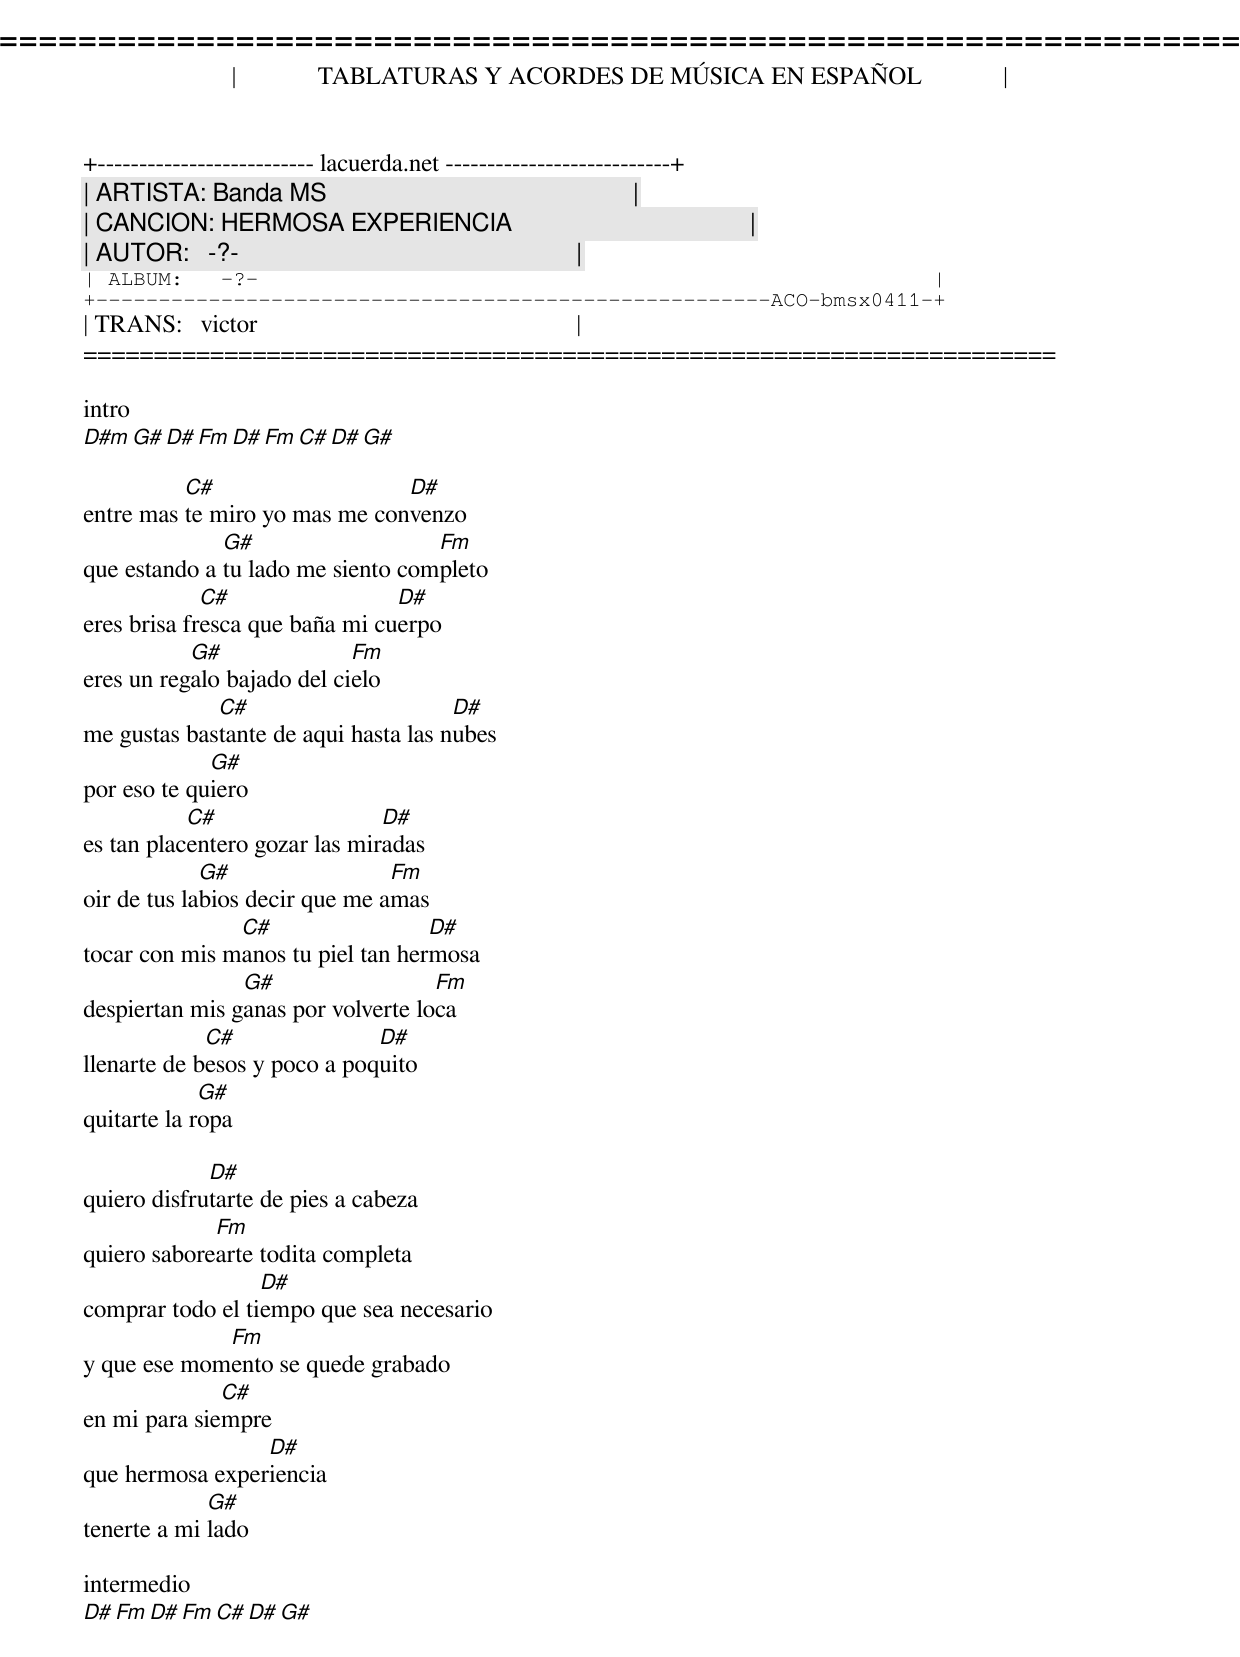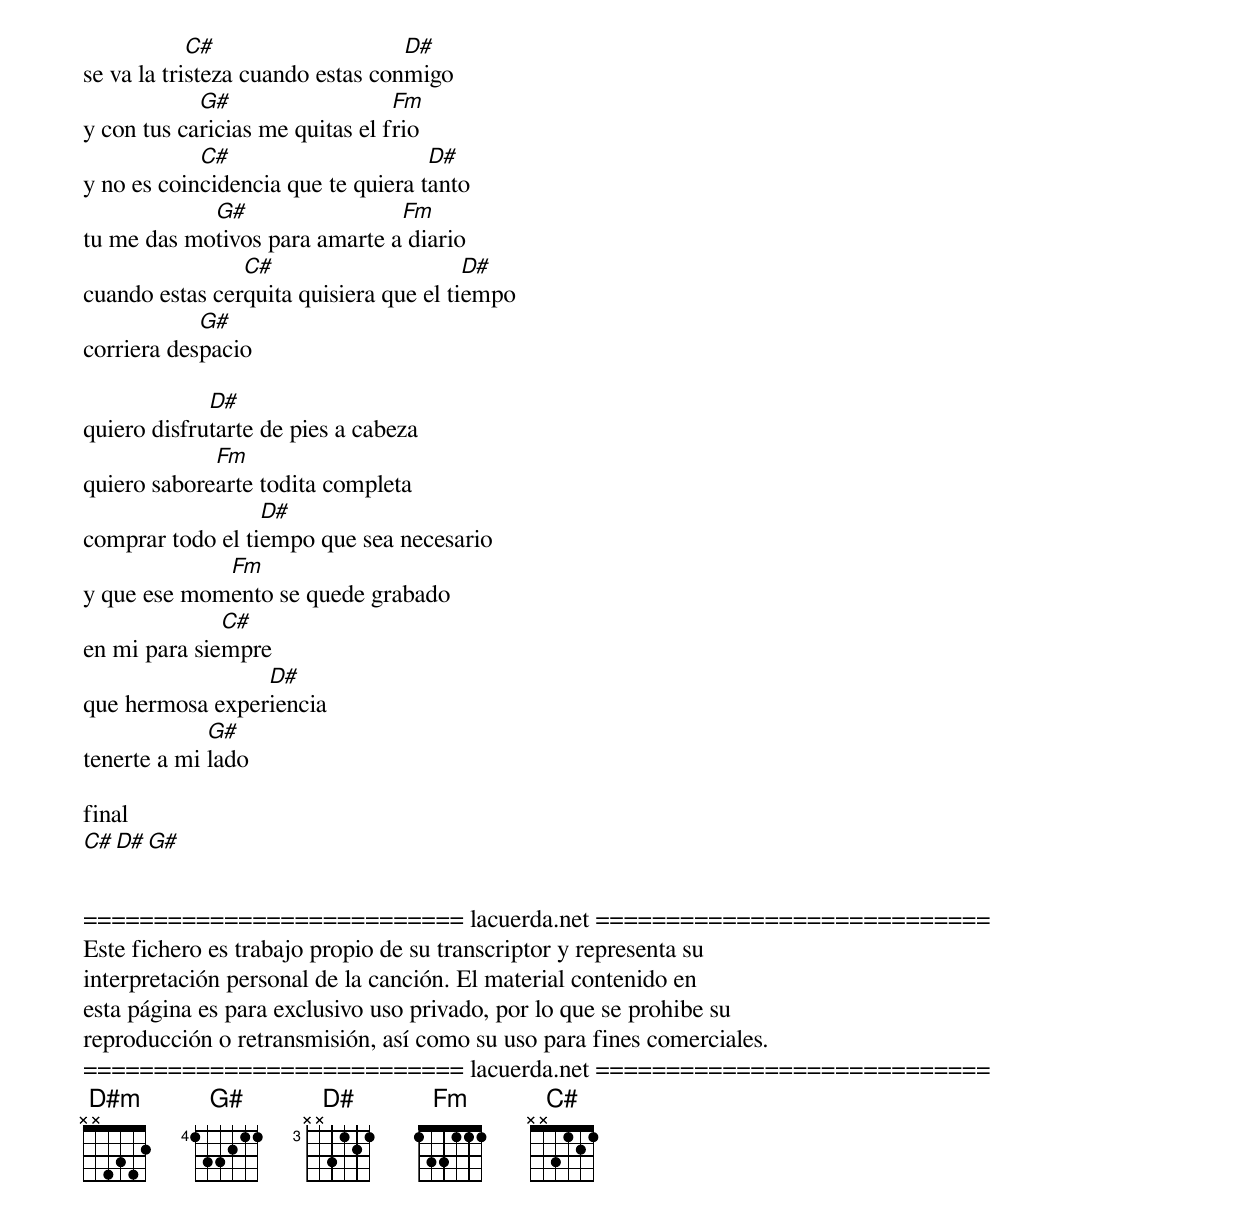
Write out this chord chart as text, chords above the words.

=====================================================================
|             TABLATURAS Y ACORDES DE MÚSICA EN ESPAÑOL             |
+-------------------------- lacuerda.net ---------------------------+
| ARTISTA: Banda MS                                                 |
| CANCION: HERMOSA EXPERIENCIA                                      |
| AUTOR:   -?-                                                      |
| ALBUM:   -?-                                                      |
+------------------------------------------------------ACO-bmsx0411-+
| TRANS:   victor                                                   |
=====================================================================

intro
D#m G# D# Fm D# Fm C# D# G#

          C#                   D#
entre mas te miro yo mas me convenzo
              G#                   Fm
que estando a tu lado me siento completo
             C#                 D#
eres brisa fresca que baña mi cuerpo
           G#               Fm
eres un regalo bajado del cielo
             C#                       D#
me gustas bastante de aqui hasta las nubes
             G#
por eso te quiero
           C#                  D#
es tan placentero gozar las miradas
             G#                 Fm
oir de tus labios decir que me amas
               C#                  D#
tocar con mis manos tu piel tan hermosa
                G#                  Fm
despiertan mis ganas por volverte loca
             C#               D#
llenarte de besos y poco a poquito
             G#
quitarte la ropa

             D#
quiero disfrutarte de pies a cabeza
             Fm
quiero saborearte todita completa
                  D#
comprar todo el tiempo que sea necesario
             Fm
y que ese momento se quede grabado
              C#
en mi para siempre
                 D#
que hermosa experiencia
             G#
tenerte a mi lado

intermedio
D# Fm D# Fm C# D# G#

            C#                    D#
se va la tristeza cuando estas conmigo
            G#                   Fm
y con tus caricias me quitas el frio
            C#                      D#
y no es coincidencia que te quiera tanto
            G#                 Fm
tu me das motivos para amarte a diario
                C#                      D#
cuando estas cerquita quisiera que el tiempo
            G#
corriera despacio

             D#
quiero disfrutarte de pies a cabeza
             Fm
quiero saborearte todita completa
                  D#
comprar todo el tiempo que sea necesario
             Fm
y que ese momento se quede grabado
              C#
en mi para siempre
                 D#
que hermosa experiencia
             G#
tenerte a mi lado

final
C# D# G#


=========================== lacuerda.net ============================
Este fichero es trabajo propio de su transcriptor y representa su
interpretación personal de la canción. El material contenido en
esta página es para exclusivo uso privado, por lo que se prohibe su
reproducción o retransmisión, así como su uso para fines comerciales.
=========================== lacuerda.net ============================
